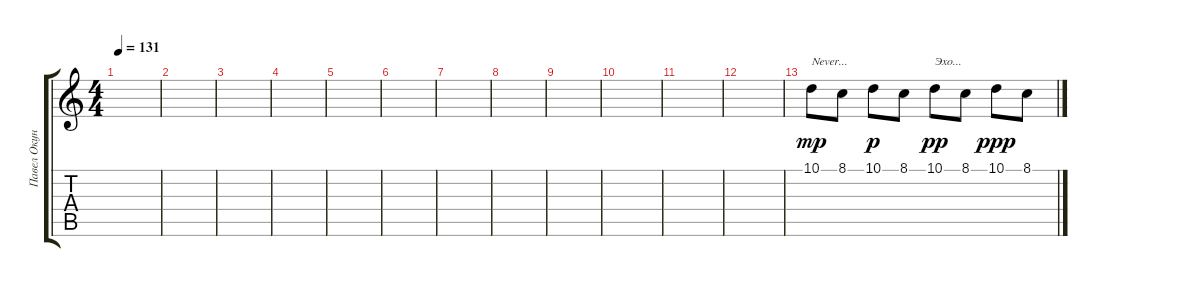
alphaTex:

\track ("Павел Окунев" "Павел Окун") {instrument cello}
\staff {score tabs}
\tuning (E4 B3 G3 D3 A2 E2) {hide}
\ts (4 4)
\tempo 131
\clef g2
\ks c
|
|
|
|
|
|
|
|
|
|
|
|
10.1.8{txt "Never...   " dy mp} 8.1.8 10.1.8{dy p} 8.1.8 10.1.8{txt "Эхо..." dy pp} 8.1.8 10.1.8{dy ppp} 8.1.8
